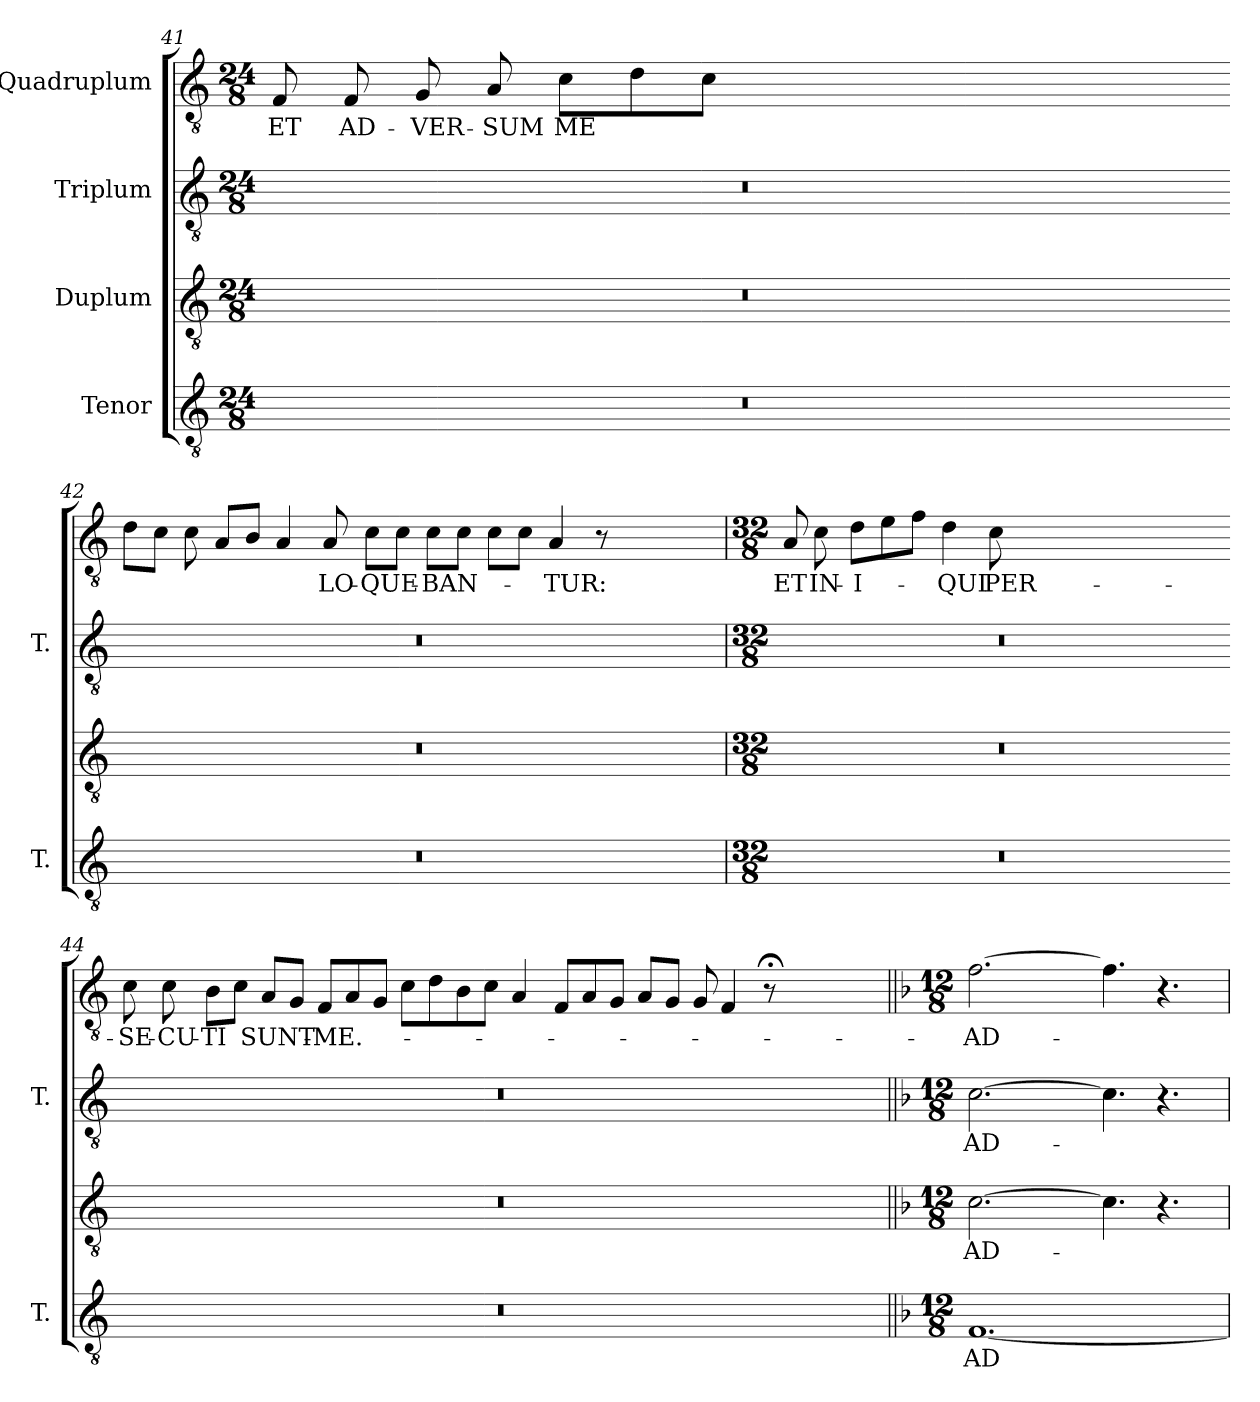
**kern	**text	**kern	**text	**kern	**text	**kern	**text
*part4	*part4	*part3	*part3	*part2	*part2	*part1	*part1
*staff4	*staff4	*staff3	*staff3	*staff2	*staff2	*staff1	*staff1
*I"Tenor	*	*I"Duplum	*	*I"Triplum	*	*I"Quadruplum	*
*I'T.	*	*	*	*I'T.	*	*	*
*clefGv2	*	*clefGv2	*	*clefGv2	*	*clefGv2	*
*ITrd7c12	*	*ITrd7c12	*	*ITrd7c12	*	*ITrd7c12	*
*k[]	*	*k[]	*	*k[]	*	*k[]	*
*C:	*	*C:	*	*C:	*	*C:	*
*M24/8	*	*M24/8	*	*M24/8	*	*M24/8	*
=41	=41	=41	=41	=41	=41	=41	=41
!LO:N:vis=1	!	!LO:N:vis=1	!	!LO:N:vis=1	!	!	!
!	!	!	!	!	!	!	!LO:LY:b:color=#000000
0.r	.	0.r	.	0.r	.	8FFi/	ET
!	!	!	!	!	!	!	!LO:LY:b:color=#000000
.	.	.	.	.	.	8FFi/	AD-
!	!	!	!	!	!	!	!LO:LY:b:color=#000000
.	.	.	.	.	.	8GGi/	-VER-
!	!	!	!	!	!	!	!LO:LY:b:color=#000000
.	.	.	.	.	.	8AAi/	-SUM
!	!	!	!	!	!	!	!LO:LY:b:color=#000000
.	.	.	.	.	.	8Ci\L	ME
.	.	.	.	.	.	8Di\	.
.	.	.	.	.	.	8Ci\J	.
.	.	.	.	.	.	0ryy	.
.	.	.	.	.	.	8ryy	.
!!LO:LB:g=z
=42-	=42-	=42-	=42-	=42-	=42-	=42-	=42-
!LO:N:vis=1	!	!LO:N:vis=1	!	!LO:N:vis=1	!	!	!
0.r	.	0.r	.	0.r	.	8Di\L	.
.	.	.	.	.	.	8Ci\J	.
.	.	.	.	.	.	8Ci\	.
.	.	.	.	.	.	8AAi/L	.
.	.	.	.	.	.	8BBi/J	.
.	.	.	.	.	.	4AAi/	.
!	!	!	!	!	!	!	!LO:LY:b:color=#000000
.	.	.	.	.	.	8AAi/	LO-
!	!	!	!	!	!	!	!LO:LY:b:color=#000000
.	.	.	.	.	.	8Ci\L	-QUE-
.	.	.	.	.	.	8Ci\J	.
!	!	!	!	!	!	!	!LO:LY:b:color=#000000
.	.	.	.	.	.	8Ci\L	-BAN-
.	.	.	.	.	.	8Ci\J	.
.	.	.	.	.	.	8Ci\L	.
.	.	.	.	.	.	8Ci\J	.
!	!	!	!	!	!	!	!LO:LY:b:color=#000000
.	.	.	.	.	.	4AAi/	-TUR:
.	.	.	.	.	.	8r	.
.	.	.	.	.	.	2..ryy	.
=43	=43	=43	=43	=43	=43	=43	=43
*M32/8	*	*M32/8	*	*M32/8	*	*M32/8	*
!	!	!	!	!	!	!	!LO:LY:b:color=#000000
00r	.	00r	.	00r	.	8AAi/	ET
!	!	!	!	!	!	!	!LO:LY:b:color=#000000
.	.	.	.	.	.	8Ci\	IN-
!	!	!	!	!	!	!	!LO:LY:b:color=#000000
.	.	.	.	.	.	8Di\L	-I-
.	.	.	.	.	.	8Ei\	.
.	.	.	.	.	.	8Fi\J	.
!	!	!	!	!	!	!	!LO:LY:b:color=#000000
.	.	.	.	.	.	4Di\	-QUI
!	!	!	!	!	!	!	!LO:LY:b:color=#000000
.	.	.	.	.	.	8Ci\	PER-
.	.	.	.	.	.	0.ryy	.
!!LO:LB:g=z
=44-	=44-	=44-	=44-	=44-	=44-	=44-	=44-
!LO:N:vis=1	!	!LO:N:vis=1	!	!LO:N:vis=1	!	!	!
!	!	!	!	!	!	!	!LO:LY:b:color=#000000
00r	.	00r	.	00r	.	8Ci\	-SE-
!	!	!	!	!	!	!	!LO:LY:b:color=#000000
.	.	.	.	.	.	8Ci\	-CU-
!	!	!	!	!	!	!	!LO:LY:b:color=#000000
.	.	.	.	.	.	8BBi\L	-TI
.	.	.	.	.	.	8Ci\J	.
!	!	!	!	!	!	!	!LO:LY:b:color=#000000
.	.	.	.	.	.	8AAi/L	SUNT-
.	.	.	.	.	.	8GGi/J	.
!	!	!	!	!	!	!	!LO:LY:b:color=#000000
.	.	.	.	.	.	8FFi/L	-ME.-
.	.	.	.	.	.	8AAi/	.
.	.	.	.	.	.	8GGi/J	.
.	.	.	.	.	.	8Ci\L	.
.	.	.	.	.	.	8Di\	.
.	.	.	.	.	.	8BBi\	.
.	.	.	.	.	.	8Ci\J	.
.	.	.	.	.	.	4AAi/	.
.	.	.	.	.	.	8FFi/L	.
.	.	.	.	.	.	8AAi/	.
.	.	.	.	.	.	8GGi/J	.
.	.	.	.	.	.	8AAi/L	.
.	.	.	.	.	.	8GGi/J	.
.	.	.	.	.	.	8GGi/	.
.	.	.	.	.	.	4FFi/	.
.	.	.	.	.	.	8r;	.
.	.	.	.	.	.	1ryy	.
!!LO:PB:g=z
=45||	=45||	=45||	=45||	=45||	=45||	=45||	=45||
*k[b-]	*	*k[b-]	*	*k[b-]	*	*k[b-]	*
*F:	*	*F:	*	*F:	*	*F:	*
*M12/8	*	*M12/8	*	*M12/8	*	*M12/8	*
!	!LO:LY:b:color=#000000	!	!	!	!	!	!
!	!	!	!LO:LY:b:color=#000000	!	!	!	!
!	!	!	!	!	!LO:LY:b:color=#000000	!	!
!	!	!	!	!	!	!LO:TX:a:t=12	!
!	!	!	!	!	!	!	!LO:LY:b:color=#000000
*	*	*	*	*	*	*^	*
[1.FFi	AD-	[2.Ci\	AD-	[2.Ci\	AD-	[2.Fi\	8ryy	-AD-
.	.	.	.	.	.	.	16ryy	.
.	.	.	.	.	.	.	32ryy	.
.	.	.	.	.	.	.	64...ryy	.
*	*	*	*	*	*	*MM174	*	*
.	.	.	.	.	.	.	1ryy	.
.	.	4.Ci\]	.	4.Ci\]	.	4.Fi\]	.	.
.	.	4.r	.	4.r	.	4.r	.	.
.	.	.	.	.	.	.	4ryy	.
.	.	.	.	.	.	.	512ryy	.
*	*	*	*	*	*	*v	*v	*
=	=	=	=	=	=	=	=
*-	*-	*-	*-	*-	*-	*-	*-
